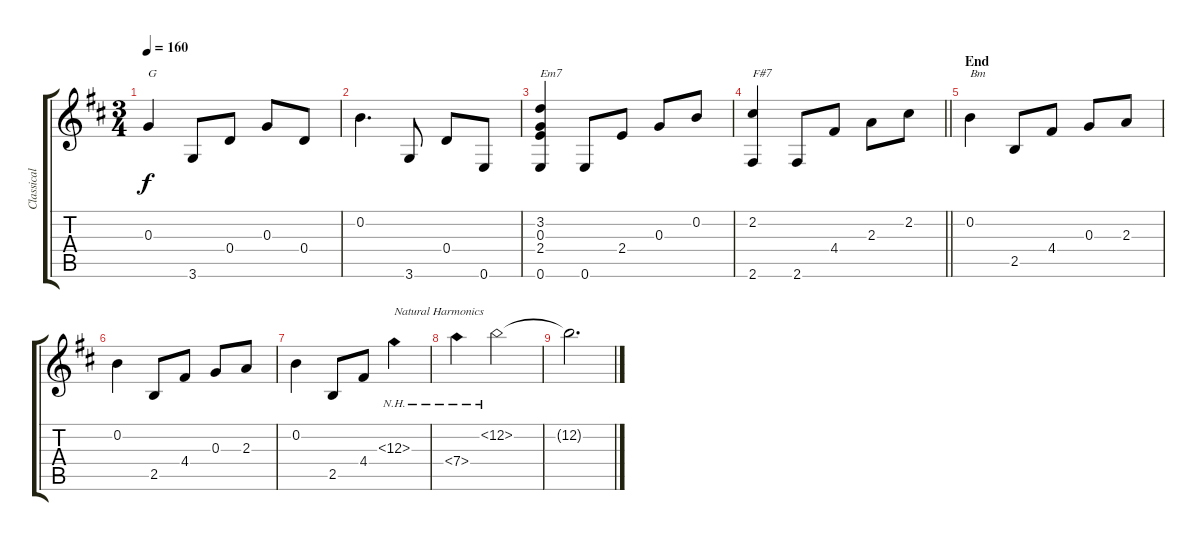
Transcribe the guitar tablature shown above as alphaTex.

\track ("Classical Guitar" "Classical ") {instrument acousticguitarnylon}
\staff {score tabs}
\tuning (E4 B3 G3 D3 A2 E2) {hide}
\ts (3 4)
\tempo 160
\clef g2
\ks bminor
0.3.4{txt "G" dy f} 3.6.8 0.4.8 0.3.8 0.4.8 |
0.2.4{d} 3.6.8 0.4.8 0.6.8 |
(3.2 0.3 2.4 0.6).4{txt "Em7"} 0.6.8 2.4.8 0.3.8 0.2.8 |
\barLineRight lightlight
(2.2 2.6).4{txt "F#7"} 2.6.8 4.4.8 2.3.8 2.2.8 |
\section ("" "End")
0.2.4{txt "Bm"} 2.5.8 4.4.8 0.3.8 2.3.8 |
0.2.4 2.5.8 4.4.8 0.3.8 2.3.8 |
0.2.4 2.5.8 4.4.8 12.3{nh}.4{txt "Natural Harmonics"} |
7.4{nh}.4 12.2{nh}.2 |
12.2{t}.2{d}
